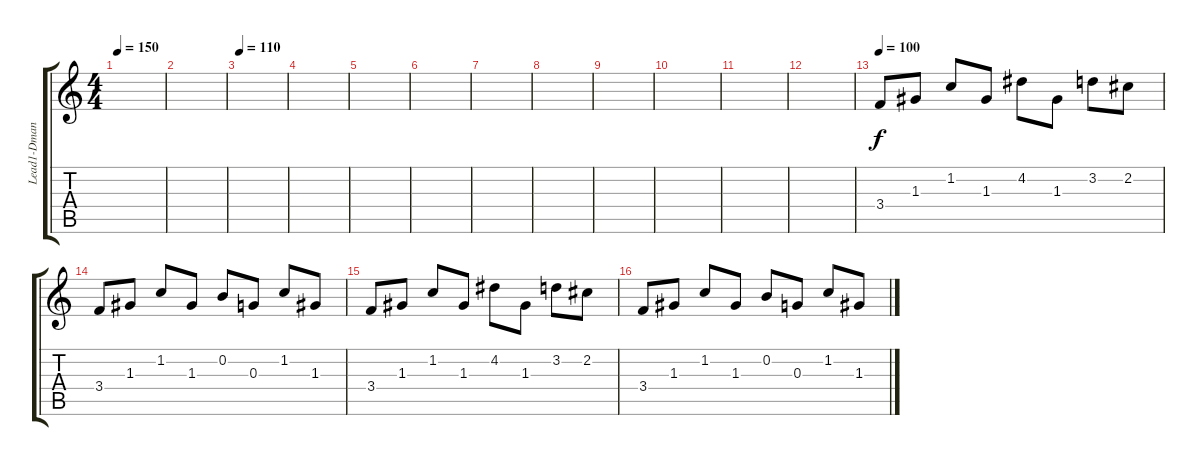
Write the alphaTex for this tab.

\track ("Lead1-Dman" "Lead1-Dman") {instrument distortionguitar}
\staff {score tabs}
\tuning (E4 B3 G3 D3 A2 E2) {hide}
\ts (4 4)
\tempo 150
\clef g2
\ks c
|
|
\tempo 110
|
|
|
|
|
|
|
|
|
|
\tempo 100
3.4.8{instrument synthstrings1} 1.3.8 1.2.8 1.3.8 4.2.8 1.3.8 3.2.8 2.2.8 |
3.4.8 1.3.8 1.2.8 1.3.8 0.2.8 0.3.8 1.2.8 1.3.8 |
3.4.8 1.3.8 1.2.8 1.3.8 4.2.8 1.3.8 3.2.8 2.2.8 |
3.4.8 1.3.8 1.2.8 1.3.8 0.2.8 0.3.8 1.2.8 1.3.8
